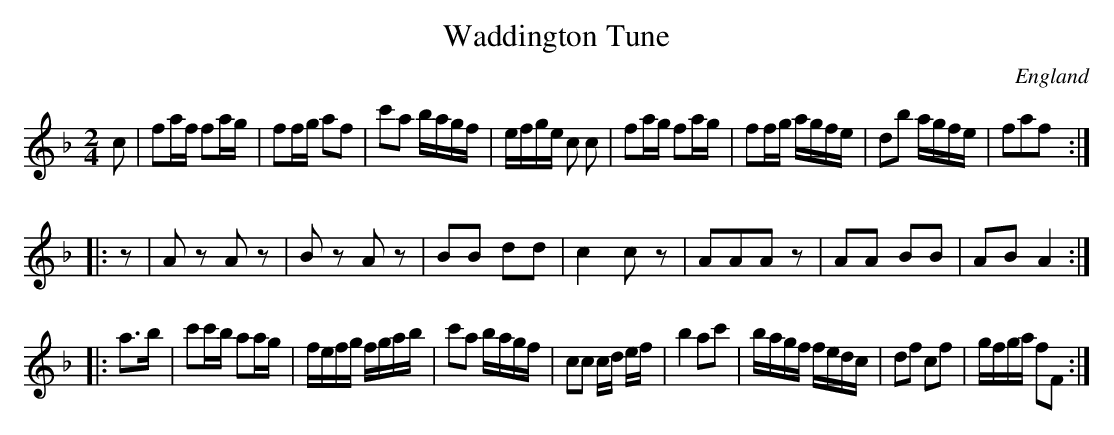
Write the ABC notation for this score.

X:1
T:Waddington Tune
L:1/8
M:2/4
O:England
K:F major
c | fa/f/ fa/g/ | ff/g/ af | c'a b/a/g/f/ | e/f/g/e/ c\
c | fa/g/ fa/g/ | ff/g/ a/g/f/e/ | db a/g/f/e/ | faf ::
z | Az Az | Bz Az | BB dd | c2cz | AAAz | AA BB | AB A2 ::
a3/b/ | c'c'/b/ aa/g/ | f/e/f/g/ f/g/a/b/ | c'a b/a/g/f/ | cc c/d/\
e/f/  | b2ac' | b/a/g/f/ f/e/d/c/ | df cf | g/f/g/a/ fF :|
